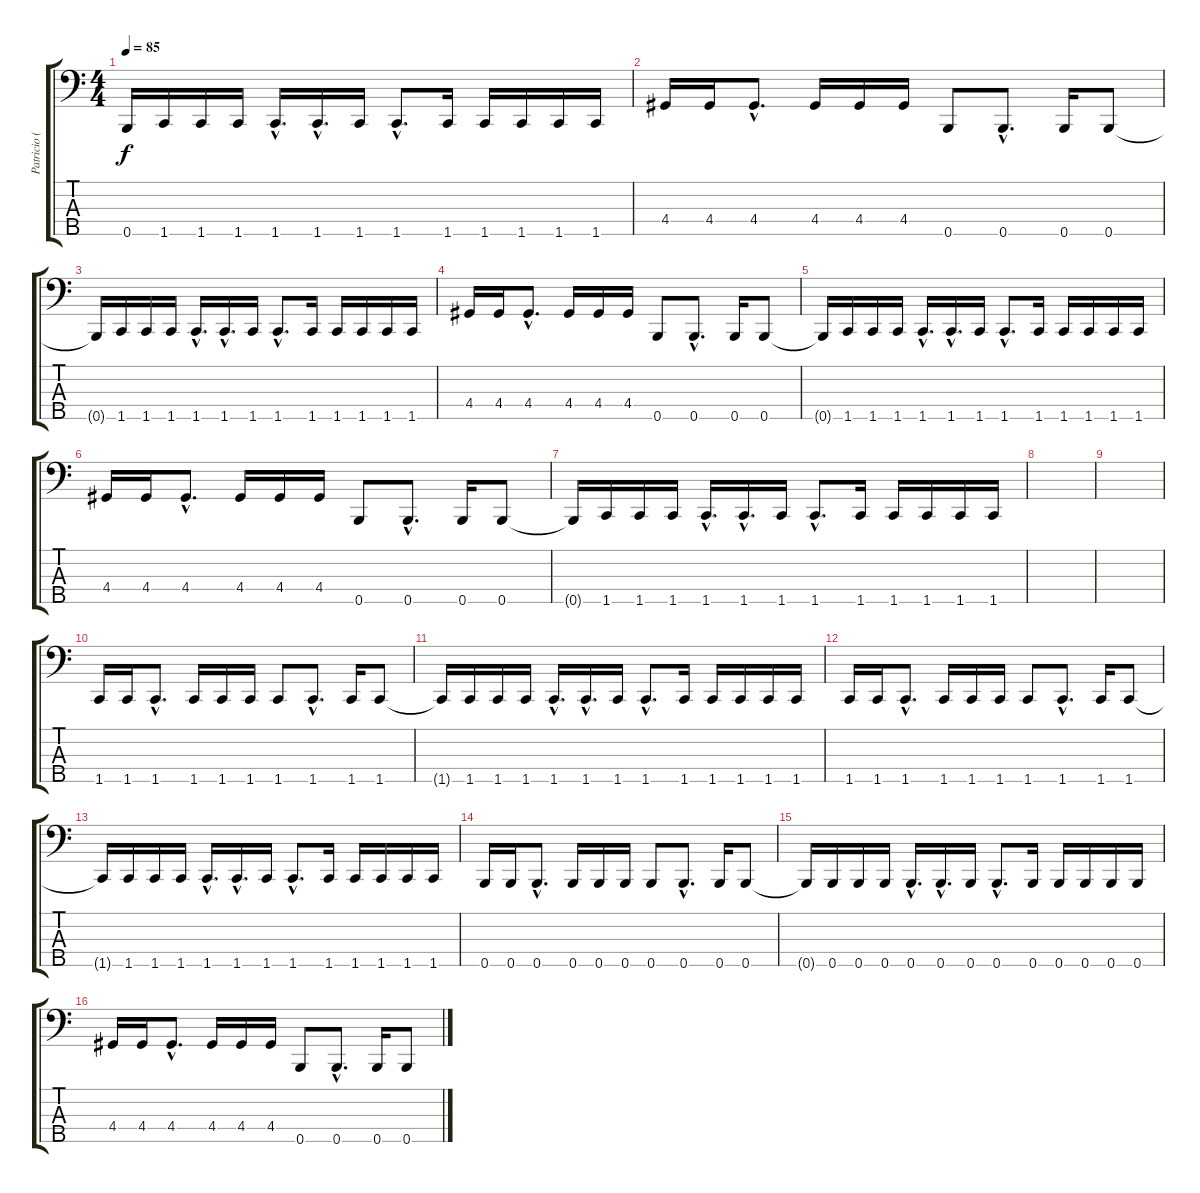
\track ("Patricio (Bajo)" "Patricio (") {instrument electricbassfinger}
\staff {score tabs}
\tuning (G2 D2 A1 E1 B0) {hide}
\ts (4 4)
\tempo 85
\clef f4
\ks c
0.5{t}.16{dy f} 1.5.16 1.5.16 1.5.16 1.5{hac}.16{d} 1.5{hac}.16{d} 1.5.16 1.5{hac}.8{d} 1.5.16 1.5.16 1.5.16 1.5.16 1.5.16 |
4.4.16 4.4.16 4.4{hac}.8{d} 4.4.16 4.4.16 4.4.16 0.5.8 0.5{hac}.8{d} 0.5.16 0.5.8 |
0.5{t}.16 1.5.16 1.5.16 1.5.16 1.5{hac}.16{d} 1.5{hac}.16{d} 1.5.16 1.5{hac}.8{d} 1.5.16 1.5.16 1.5.16 1.5.16 1.5.16 |
4.4.16 4.4.16 4.4{hac}.8{d} 4.4.16 4.4.16 4.4.16 0.5.8 0.5{hac}.8{d} 0.5.16 0.5.8 |
0.5{t}.16 1.5.16 1.5.16 1.5.16 1.5{hac}.16{d} 1.5{hac}.16{d} 1.5.16 1.5{hac}.8{d} 1.5.16 1.5.16 1.5.16 1.5.16 1.5.16 |
4.4.16 4.4.16 4.4{hac}.8{d} 4.4.16 4.4.16 4.4.16 0.5.8 0.5{hac}.8{d} 0.5.16 0.5.8 |
0.5{t}.16 1.5.16 1.5.16 1.5.16 1.5{hac}.16{d} 1.5{hac}.16{d} 1.5.16 1.5{hac}.8{d} 1.5.16 1.5.16 1.5.16 1.5.16 1.5.16 |
|
|
1.5.16 1.5.16 1.5{hac}.8{d} 1.5.16 1.5.16 1.5.16 1.5.8 1.5{hac}.8{d} 1.5.16 1.5.8 |
1.5{t}.16 1.5.16 1.5.16 1.5.16 1.5{hac}.16{d} 1.5{hac}.16{d} 1.5.16 1.5{hac}.8{d} 1.5.16 1.5.16 1.5.16 1.5.16 1.5.16 |
1.5.16 1.5.16 1.5{hac}.8{d} 1.5.16 1.5.16 1.5.16 1.5.8 1.5{hac}.8{d} 1.5.16 1.5.8 |
1.5{t}.16 1.5.16 1.5.16 1.5.16 1.5{hac}.16{d} 1.5{hac}.16{d} 1.5.16 1.5{hac}.8{d} 1.5.16 1.5.16 1.5.16 1.5.16 1.5.16 |
0.5.16 0.5.16 0.5{hac}.8{d} 0.5.16 0.5.16 0.5.16 0.5.8 0.5{hac}.8{d} 0.5.16 0.5.8 |
0.5{t}.16 0.5.16 0.5.16 0.5.16 0.5{hac}.16{d} 0.5{hac}.16{d} 0.5.16 0.5{hac}.8{d} 0.5.16 0.5.16 0.5.16 0.5.16 0.5.16 |
4.4.16 4.4.16 4.4{hac}.8{d} 4.4.16 4.4.16 4.4.16 0.5.8 0.5{hac}.8{d} 0.5.16 0.5.8
